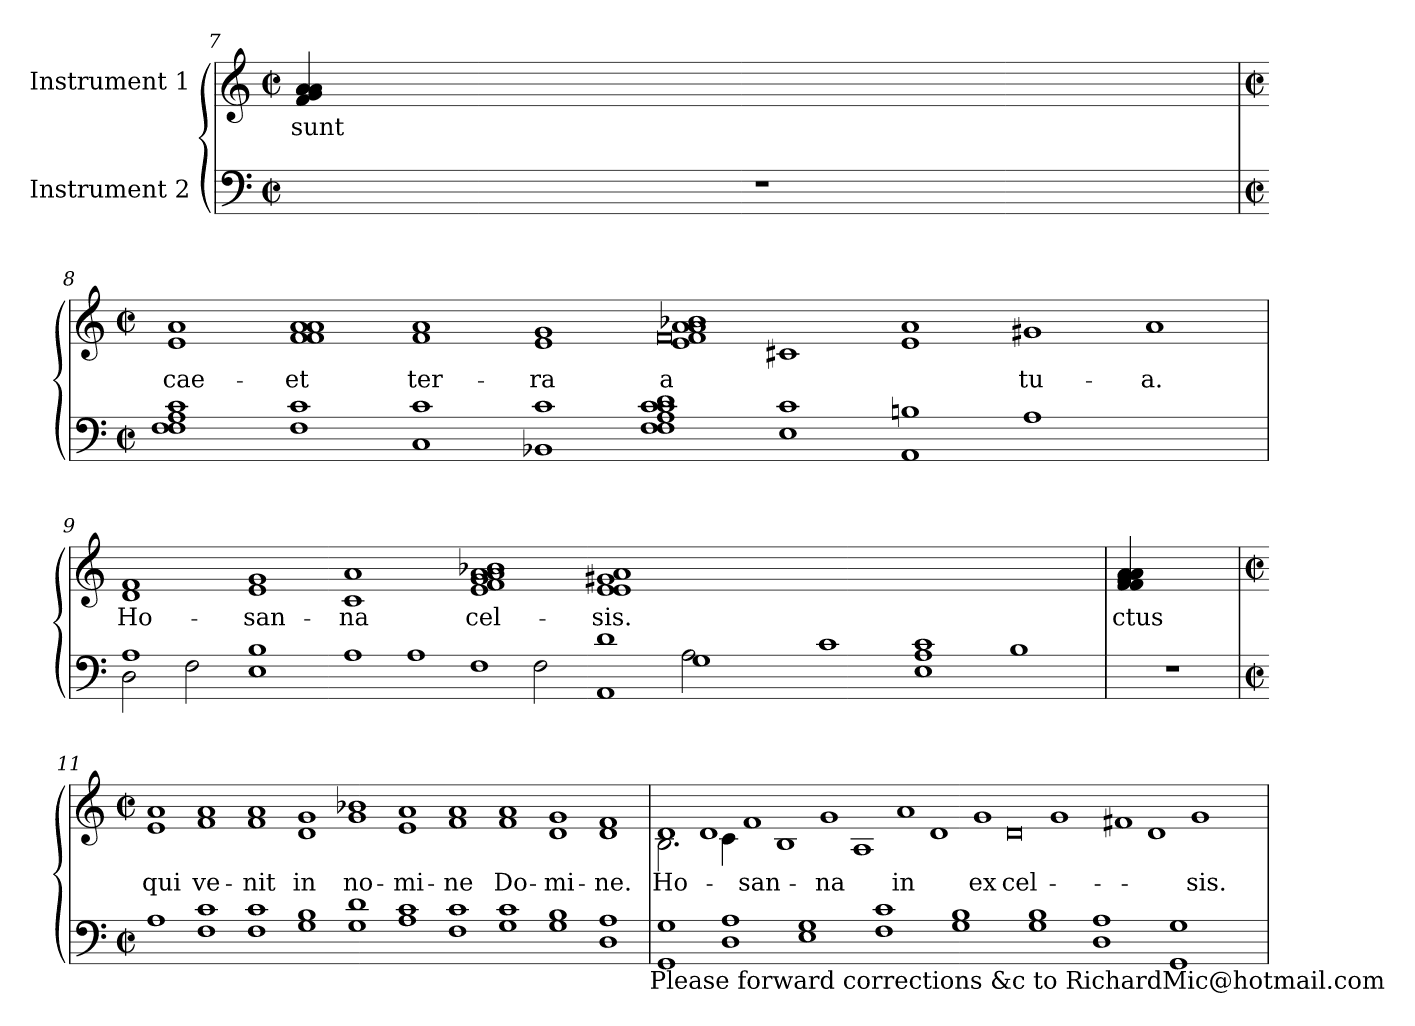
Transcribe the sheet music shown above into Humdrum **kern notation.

**kern	**kern	**text
*part2	*part1	*part1
*staff2	*staff1	*staff1
*I"Instrument 2	*I"Instrument 1	*
!!LO:LB:g=z
*clefF4	*clefG2	*
*M2/2	*M2/2	*
*met(c|)	*met(c|)	*
=7	=7	=7
!	!	!LO:LY:b:cj
1r	4f/ 4g/ 4a/ 4a/ 4a/	sunt
.	2.ryy	.
=8	=8	=8
*M2/2	*M2/2	*
*met(c|)	*met(c|)	*
!	!	!LO:LY:b:cj
*	*^	*
1A 1F 1c 1F	1a 1e	00ryy	cae-
!	!	!	!LO:LY:b:cj
1c 1F	1a 1f 1a 1f	.	et
!	!	!	!LO:LY:b:cj
1c 1C	1a 1f	.	ter-
!	!	!	!LO:LY:b:cj
1c 1BB-X	1g 1e	.	-ra
!	!	!	!LO:LY:b:cj
!	!	!	!LO:LY:b:rj
1d 1F 1c 1F 1c 1A	0f	1b-X 1a 1f 1a 1e	-a
1c 1E	.	1c#X	.
1Bn 1AA	1a 1e	0.ryy	.
!	!	!	!LO:LY:b:cj
1A	1g#X	.	-tu-
!	!	!	!LO:LY:b:cj
1ryy	1a	.	-a.
*	*v	*v	*
=9	=9	=9
*^	*	*
!	!	!	!LO:LY:b:cj
1A	2D\	1f 1d	Ho-
.	2F\	.	.
!	!	!	!LO:LY:b:cj
1B 1E	1.ryy	1g 1e	-san-
!	!	!	!LO:LY:b:rj
1A	.	1a 1c	-na
.	1A	.	.
!	!	!	!LO:LY:b:cj
1F	.	1b-X 1g 1a 1e 1a 1f	-cel-
.	2F\	.	.
!	!	!	!LO:LY:b:cj
1d	1AA	1g#X 1e 1a 1e	-sis.
1G	2A\	00ryy	.
.	2%7ryy	.	.
1c	.	.	.
1c 1E 1A	.	.	.
1B	.	.	.
*v	*v	*	*
!!LO:LB:g=z
=10	=10	=10
!	!	!LO:LY:b:rj
1r	4f/ 4f/ 4g/ 4a/ 4a/	-ctus
.	2.ryy	.
=11	=11	=11
*M2/2	*M2/2	*
*met(c|)	*met(c|)	*
!	!	!LO:LY:b:cj
1A	1a 1e	qui
!	!	!LO:LY:b:cj
1c 1F	1a 1f	ve-
!	!	!LO:LY:b:cj
1c 1F	1a 1f	-nit
!	!	!LO:LY:b:cj
1B 1G	1g 1d	in
!	!	!LO:LY:b:cj
1d 1G	1b-X 1g	no-
!	!	!LO:LY:b:cj
1c 1A	1a 1e	-mi-
!	!	!LO:LY:b:cj
1c 1F	1a 1f	-ne
!	!	!LO:LY:b:cj
1c 1G	1a 1f	Do-
!	!	!LO:LY:b:cj
1B 1G	1g 1d	-mi-
!	!	!LO:LY:b:cj
1A 1D	1f 1d	-ne.
!LO:TX:b:t=Please forward corrections &c to RichardMic@hotmail.com	!	!
=12	=12	=12
!	!	!LO:LY:b:cj
*	*^	*
1G 1GG	1d	2.B\	Ho-
.	.	1d	.
1A 1D	4c\	.	.
!	!	!	!LO:LY:b:cj
.	1f	.	-san-
.	.	1B	.
1G 1E	.	.	.
!	!	!	!LO:LY:b:cj
.	1g	.	-na
.	.	1A	.
1c 1F	.	.	.
!	!	!	!LO:LY:b:cj
.	1a	.	in
.	.	1d	.
1B 1G	.	.	.
!	!	!	!LO:LY:b:cj
.	1g	.	ex-
!	!	!	!LO:LY:b:cj
.	.	0d	-cel-
1B 1G	.	.	.
.	1g	.	.
1A 1D	.	.	.
.	1f#X	.	.
.	.	1d	.
1G 1GG	.	.	.
!	!	!	!LO:LY:b:cj
.	1g	.	-sis.
.	.	2ryy	.
4ryy	.	.	.
*	*v	*v	*
=	=	=
*-	*-	*-
